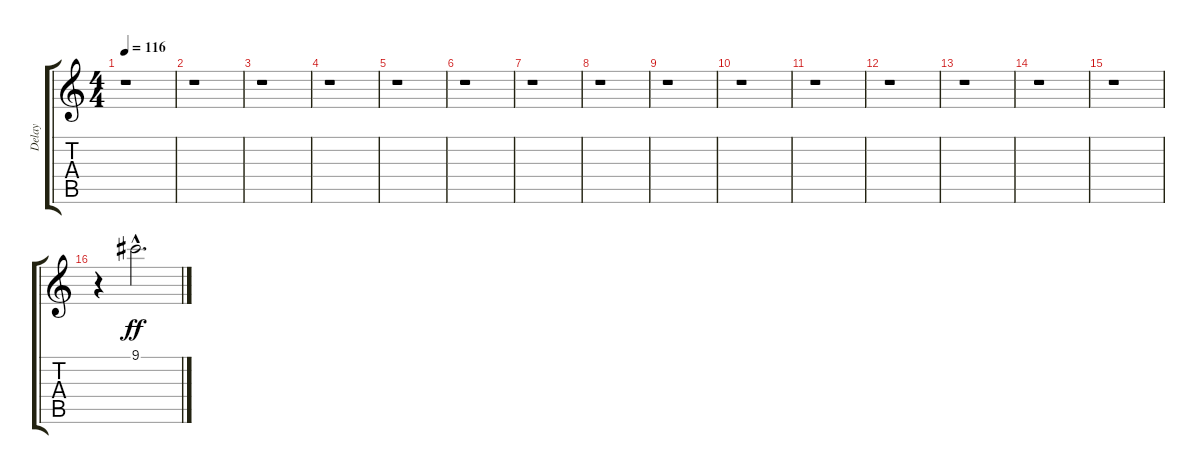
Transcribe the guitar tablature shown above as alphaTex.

\track ("Delay" "Delay") {instrument overdrivenguitar}
\staff {score tabs}
\tuning (E4 B3 G3 D3 A2 E2) {hide}
\ts (4 4)
\tempo 116
\clef g2
\ks c
r.1{dy f} |
r.1 |
r.1 |
r.1 |
r.1 |
r.1 |
r.1 |
r.1 |
r.1 |
r.1 |
r.1 |
r.1 |
r.1 |
r.1 |
r.1 |
r.4 9.1{hac}.2{d dy ff}
